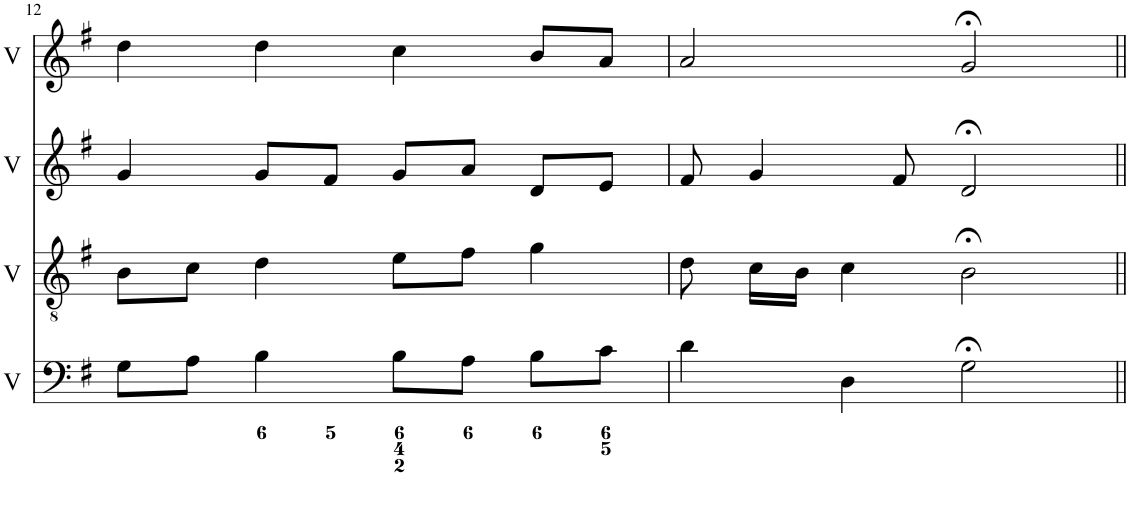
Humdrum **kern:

**kern	**kern	**kern	**kern
*part4	*part3	*part2	*part1
*staff4	*staff3	*staff2	*staff1
*I"Voice	*I"Voice	*I"Voice	*I"Voice
*I'V	*I'V	*I'V	*I'V
!!LO:PB:g=z
*clefF4	*clefGv2	*clefG2	*clefG2
*k[f#]	*k[f#]	*k[f#]	*k[f#]
*M4/4	*M4/4	*M4/4	*M4/4
=12	=12	=12	=12
8G\L	8B\L	4g/	4dd\
8A\J	8c\J	.	.
4B\	4d\	8g/L	4dd\
.	.	8f#/J	.
8B\L	8e\L	8g/L	4cc\
8A\J	8f#\J	8a/J	.
8B\L	4g\	8d/L	8b/L
8c\J	.	8e/J	8a/J
=13	=13	=13	=13
4d\	8d\	8f#/	2a/
.	16c\LL	4g/	.
.	16B\JJ	.	.
4D\	4c\	.	.
.	.	8f#/	.
2G;<\	2B;<\	2d;</	2g;</
=||	=||	=||	=||
*-	*-	*-	*-
